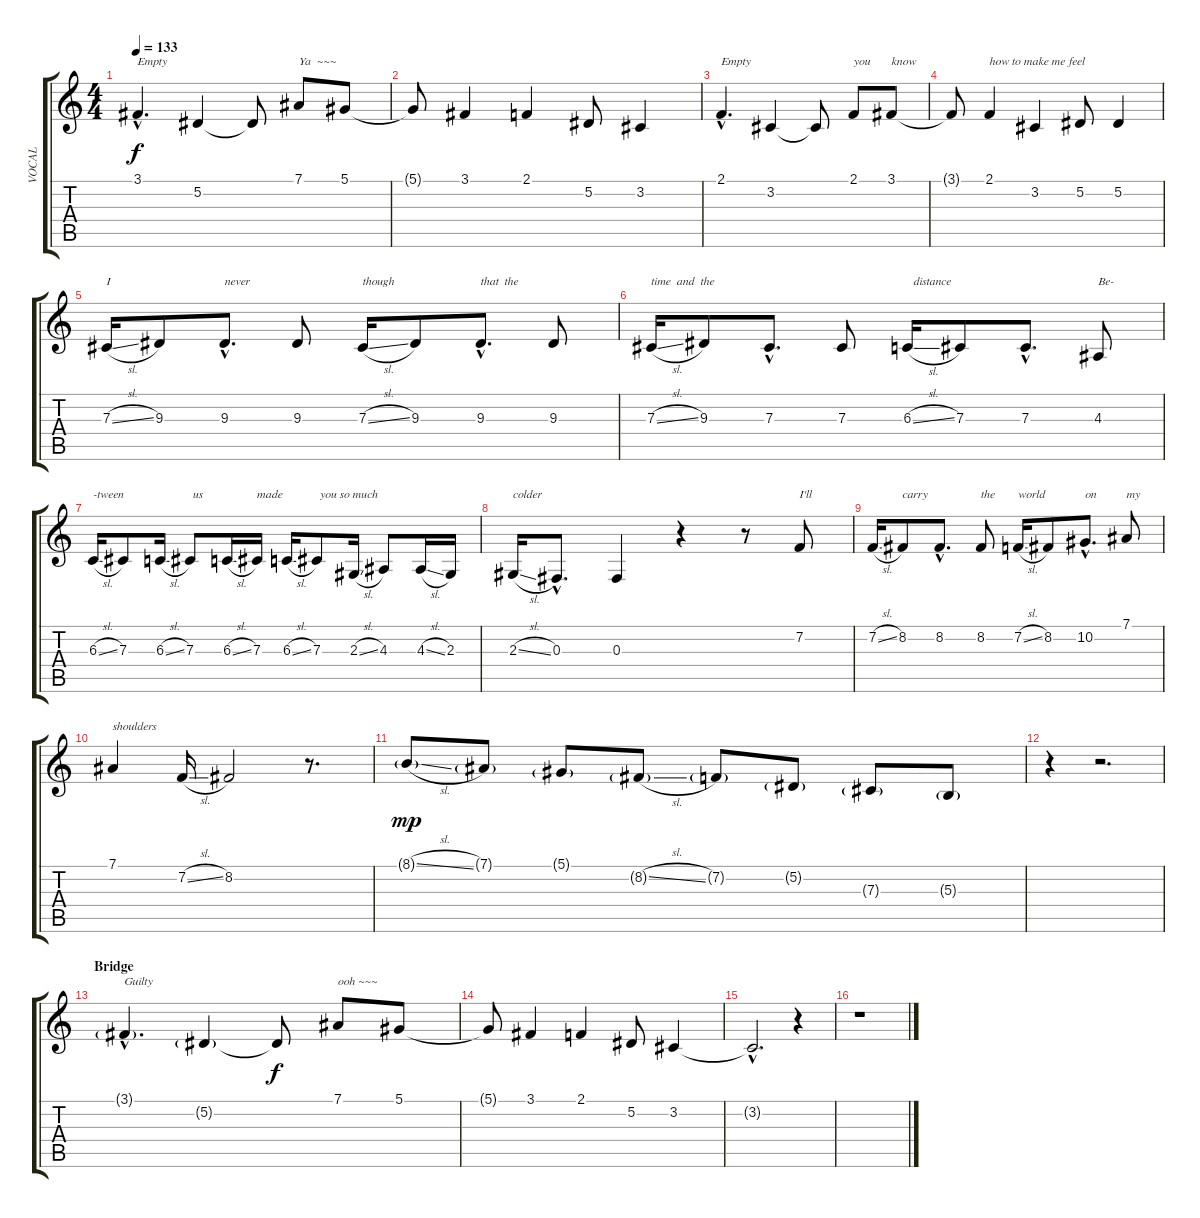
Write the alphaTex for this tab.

\track ("VOCAL" "VOCAL") {instrument violin}
\staff {score tabs}
\tuning (Eb4 Bb3 Gb3 Db3 Ab2 Eb2) {hide}
\ts (4 4)
\tempo 133
\clef g2
\ks c
3.1{hac}.4{d txt "Empty" dy f} 5.2.4 5.2{t}.8 7.1.8{txt "Ya  ~~~"} 5.1.8 |
5.1{t}.8 3.1.4 2.1.4 5.2.8 3.2.4 |
2.1{hac}.4{d txt "Empty"} 3.2.4 3.2{t}.8 2.1.8{txt "you"} 3.1.8{txt "know"} |
3.1{t}.8 2.1.4{txt "how to make me feel"} 3.2.4 5.2.8 5.2.4 |
7.3{sl}.16{txt "I"} 9.3.8 9.3{hac}.8{d txt "never"} 9.3.8 7.3{sl}.16{txt "though"} 9.3.8 9.3{hac}.8{d txt "that  the"} 9.3.8 |
7.3{sl}.16{txt "time  and  the"} 9.3.8 7.3{hac}.8{d} 7.3.8 6.3{sl}.16{txt "  distance"} 7.3.8 7.3{hac}.8{d} 4.3.8{txt "Be-"} |
6.3{sl}.16{txt "-tween"} 7.3.8 6.3{sl}.16 7.3.8{txt " us"} 6.3{sl}.16 7.3.16{txt "made"} 6.3{sl}.16 7.3.8{txt " you so much"} 2.3{sl}.16 4.3.8 4.3{sl}.16 2.3.16 |
2.3{sl}.16{txt "colder"} 0.3{hac}.8{d} 0.3.4 r.4 r.8 7.2.8{txt "I'll"} |
7.2{sl}.16 8.2.8{txt "carry"} 8.2{hac}.8{d} 8.2.8{txt "the"} 7.2{sl}.16{txt "world"} 8.2.8 10.2{hac}.8{d txt "on"} 7.1.8{txt "my"} |
7.1.4{txt "shoulders"} 7.2{sl}.16 8.2.2 r.8{d} |
8.1{sl g}.8{dy mp} 7.1{g}.8 5.1{g}.8 8.2{sl g}.8 7.2{g}.8 5.2{g}.8 7.3{g}.8 5.3{g}.8 |
r.4 r.2{d} |
\section ("" "Bridge")
3.1{g hac}.4{d txt "Guilty"} 5.2{g}.4 5.2{t}.8{dy f} 7.1.8{txt "ooh ~~~"} 5.1.8 |
5.1{t}.8 3.1.4 2.1.4 5.2.8 3.2.4 |
3.2{hac t}.2{d} r.4 |
r.1
